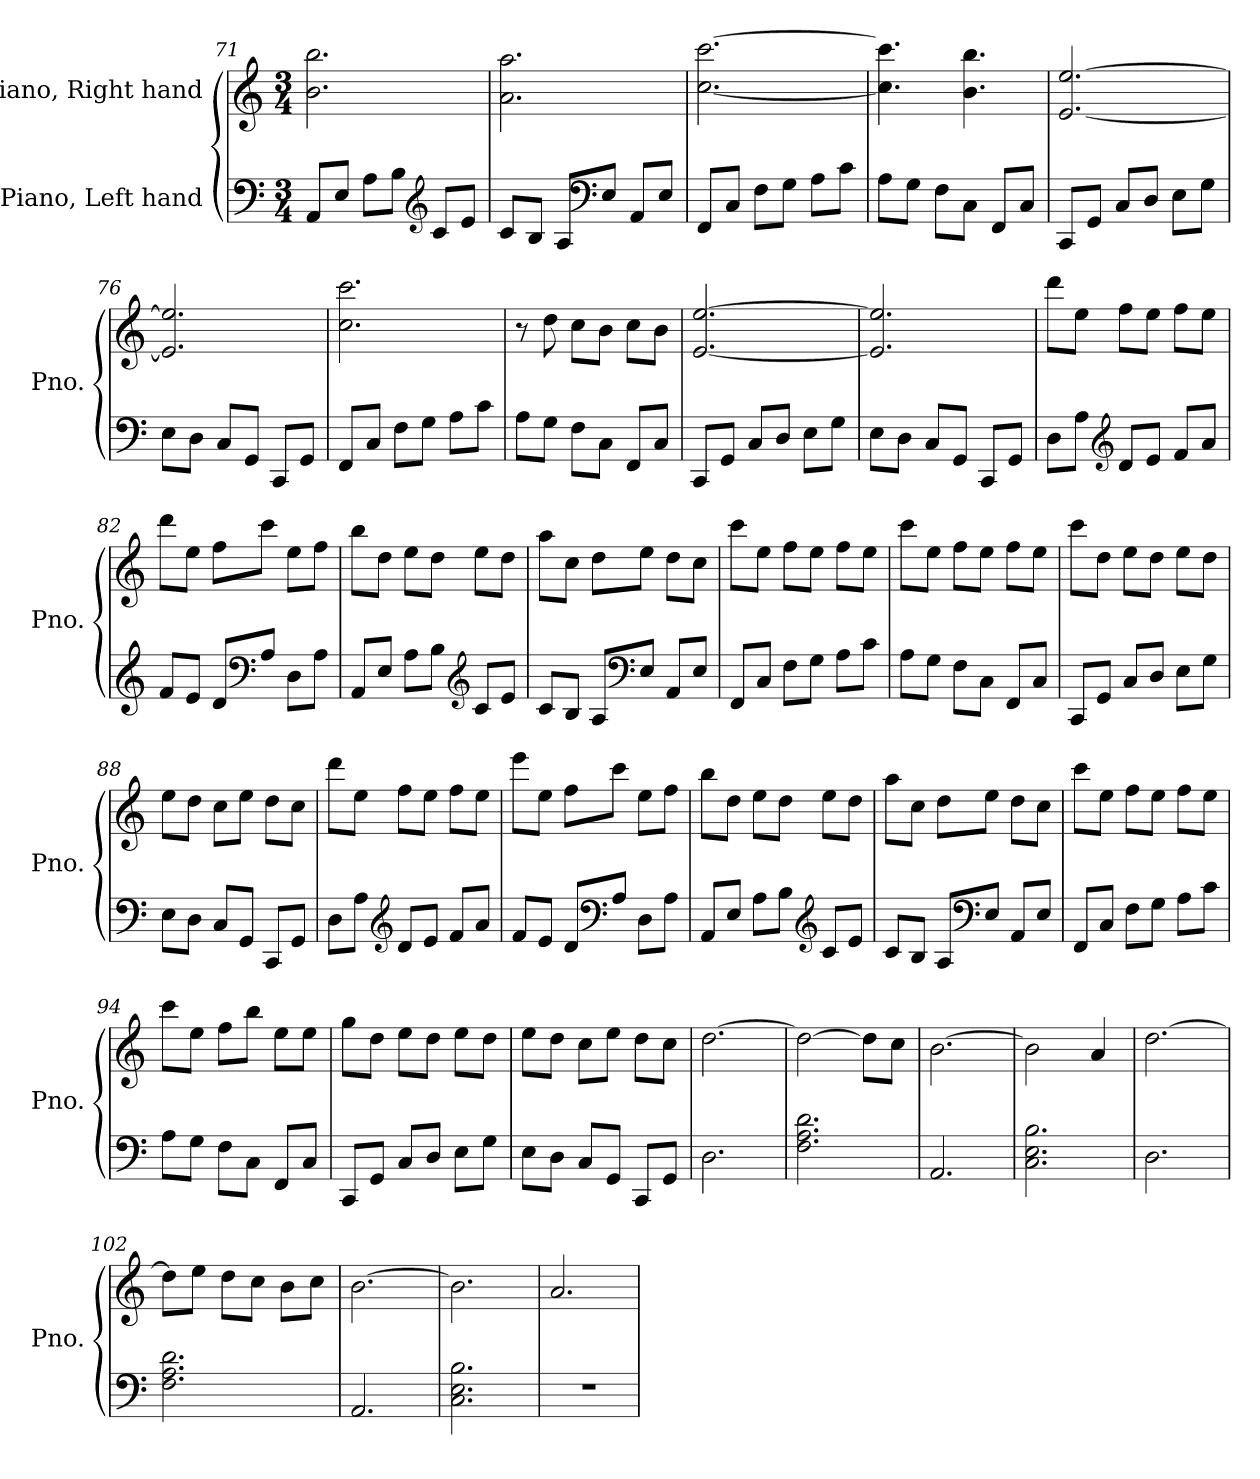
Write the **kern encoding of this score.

**kern	**kern
*part2	*part1
*staff2	*staff1
*I"Piano, Left hand	*I"Piano, Right hand
*I'Pno.	*I'Pno.
*clefF4	*clefG2
*k[]	*k[]
*M3/4	*M3/4
=71	=71
8AA/L	2.b\ 2.bb\
8E/J	.
8A\L	.
8B\J	.
*clefG2	*
8c/L	.
8e/J	.
!!LO:LB:g=z
=72	=72
8c/L	2.a\ 2.aa\
8B/J	.
8A/L	.
*clefF4	*
8E/J	.
8AA/L	.
8E/J	.
=73	=73
8FF/L	[2.cc\ [2.ccc\
8C/J	.
8F\L	.
8G\J	.
8A\L	.
8c\J	.
=74	=74
8A\L	4.cc\] 4.ccc\]
8G\J	.
8F\L	.
8C\J	4.b\ 4.bb\
8FF/L	.
8C/J	.
=75	=75
8CC/L	[2.e/ [2.ee/
8GG/J	.
8C/L	.
8D/J	.
8E\L	.
8G\J	.
=76	=76
8E\L	2.e/] 2.ee/]
8D\J	.
8C/L	.
8GG/J	.
8CC/L	.
8GG/J	.
=77	=77
8FF/L	2.cc\ 2.ccc\
8C/J	.
8F\L	.
8G\J	.
8A\L	.
8c\J	.
!!LO:LB:g=z
=78	=78
8A\L	8r
8G\J	8dd\
8F\L	8cc\L
8C\J	8b\J
8FF/L	8cc\L
8C/J	8b\J
=79	=79
8CC/L	[2.e/ [2.ee/
8GG/J	.
8C/L	.
8D/J	.
8E\L	.
8G\J	.
=80	=80
8E\L	2.e/] 2.ee/]
8D\J	.
8C/L	.
8GG/J	.
8CC/L	.
8GG/J	.
=81	=81
8D\L	8ddd\L
8A\J	8ee\J
*clefG2	*
8d/L	8ff\L
8e/J	8ee\J
8f/L	8ff\L
8a/J	8ee\J
=82	=82
8f/L	8ddd\L
8e/J	8ee\J
8d/L	8ff\L
*clefF4	*
8A/J	8ccc\J
8D\L	8ee\L
8A\J	8ff\J
!!LO:PB:g=z
=83	=83
8AA/L	8bb\L
8E/J	8dd\J
8A\L	8ee\L
8B\J	8dd\J
*clefG2	*
8c/L	8ee\L
8e/J	8dd\J
=84	=84
8c/L	8aa\L
8B/J	8cc\J
8A/L	8dd\L
*clefF4	*
8E/J	8ee\J
8AA/L	8dd\L
8E/J	8cc\J
=85	=85
8FF/L	8ccc\L
8C/J	8ee\J
8F\L	8ff\L
8G\J	8ee\J
8A\L	8ff\L
8c\J	8ee\J
=86	=86
8A\L	8ccc\L
8G\J	8ee\J
8F\L	8ff\L
8C\J	8ee\J
8FF/L	8ff\L
8C/J	8ee\J
=87	=87
8CC/L	8ccc\L
8GG/J	8dd\J
8C/L	8ee\L
8D/J	8dd\J
8E\L	8ee\L
8G\J	8dd\J
=88	=88
8E\L	8ee\L
8D\J	8dd\J
8C/L	8cc\L
8GG/J	8ee\J
8CC/L	8dd\L
8GG/J	8cc\J
!!LO:LB:g=z
=89	=89
8D\L	8ddd\L
8A\J	8ee\J
*clefG2	*
8d/L	8ff\L
8e/J	8ee\J
8f/L	8ff\L
8a/J	8ee\J
=90	=90
8f/L	8eee\L
8e/J	8ee\J
8d/L	8ff\L
*clefF4	*
8A/J	8ccc\J
8D\L	8ee\L
8A\J	8ff\J
=91	=91
8AA/L	8bb\L
8E/J	8dd\J
8A\L	8ee\L
8B\J	8dd\J
*clefG2	*
8c/L	8ee\L
8e/J	8dd\J
=92	=92
8c/L	8aa\L
8B/J	8cc\J
8A/L	8dd\L
*clefF4	*
8E/J	8ee\J
8AA/L	8dd\L
8E/J	8cc\J
=93	=93
8FF/L	8ccc\L
8C/J	8ee\J
8F\L	8ff\L
8G\J	8ee\J
8A\L	8ff\L
8c\J	8ee\J
!!LO:LB:g=z
=94	=94
8A\L	8ccc\L
8G\J	8ee\J
8F\L	8ff\L
8C\J	8bb\J
8FF/L	8ee\L
8C/J	8ee\J
=95	=95
8CC/L	8gg\L
8GG/J	8dd\J
8C/L	8ee\L
8D/J	8dd\J
8E\L	8ee\L
8G\J	8dd\J
=96	=96
8E\L	8ee\L
8D\J	8dd\J
8C/L	8cc\L
8GG/J	8ee\J
8CC/L	8dd\L
8GG/J	8cc\J
=97	=97
2.D\	[2.dd\
=98	=98
2.F\ 2.A\ 2.d\	2dd\_
.	8dd\L]
.	8cc\J
=99	=99
2.AA/	[2.b\
=100	=100
2.C\ 2.E\ 2.B\	2b\]
.	4a/
=101	=101
2.D\	[2.dd\
=102	=102
2.F\ 2.A\ 2.d\	8dd\L]
.	8ee\J
.	8dd\L
.	8cc\J
.	8b\L
.	8cc\J
!!LO:LB:g=z
=103	=103
2.AA/	[2.b\
=104	=104
2.C\ 2.E\ 2.B\	2.b\]
=105	=105
2.r	2.a/
=	=
*-	*-
